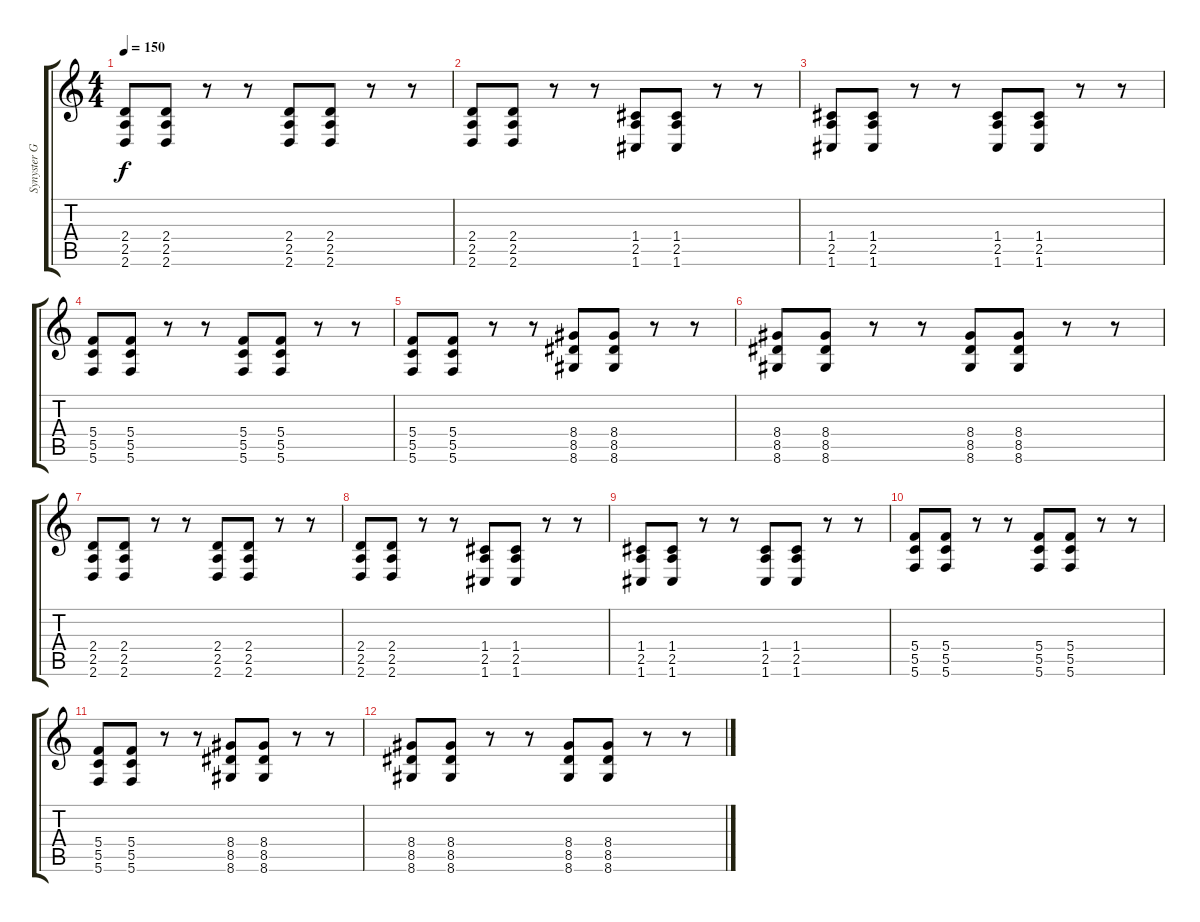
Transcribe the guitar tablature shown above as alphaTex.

\track ("Synyster Gates" "Synyster G") {instrument distortionguitar}
\staff {score tabs}
\tuning (D4 A3 F3 C3 G2 C2) {hide}
\ts (4 4)
\tempo 150
\clef g2
\ks c
(2.4 2.5 2.6).8{dy f} (2.4 2.5 2.6).8 r.8 r.8 (2.4 2.5 2.6).8 (2.4 2.5 2.6).8 r.8 r.8 |
(2.4 2.5 2.6).8 (2.4 2.5 2.6).8 r.8 r.8 (1.4 2.5 1.6).8 (1.4 2.5 1.6).8 r.8 r.8 |
(1.4 2.5 1.6).8 (1.4 2.5 1.6).8 r.8 r.8 (1.4 2.5 1.6).8 (1.4 2.5 1.6).8 r.8 r.8 |
(5.4 5.5 5.6).8 (5.4 5.5 5.6).8 r.8 r.8 (5.4 5.5 5.6).8 (5.4 5.5 5.6).8 r.8 r.8 |
(5.4 5.5 5.6).8 (5.4 5.5 5.6).8 r.8 r.8 (8.4 8.5 8.6).8 (8.4 8.5 8.6).8 r.8 r.8 |
(8.4 8.5 8.6).8 (8.4 8.5 8.6).8 r.8 r.8 (8.4 8.5 8.6).8 (8.4 8.5 8.6).8 r.8 r.8 |
(2.4 2.5 2.6).8 (2.4 2.5 2.6).8 r.8 r.8 (2.4 2.5 2.6).8 (2.4 2.5 2.6).8 r.8 r.8 |
(2.4 2.5 2.6).8 (2.4 2.5 2.6).8 r.8 r.8 (1.4 2.5 1.6).8 (1.4 2.5 1.6).8 r.8 r.8 |
(1.4 2.5 1.6).8 (1.4 2.5 1.6).8 r.8 r.8 (1.4 2.5 1.6).8 (1.4 2.5 1.6).8 r.8 r.8 |
(5.4 5.5 5.6).8 (5.4 5.5 5.6).8 r.8 r.8 (5.4 5.5 5.6).8 (5.4 5.5 5.6).8 r.8 r.8 |
(5.4 5.5 5.6).8 (5.4 5.5 5.6).8 r.8 r.8 (8.4 8.5 8.6).8 (8.4 8.5 8.6).8 r.8 r.8 |
(8.4 8.5 8.6).8 (8.4 8.5 8.6).8 r.8 r.8 (8.4 8.5 8.6).8 (8.4 8.5 8.6).8 r.8 r.8
